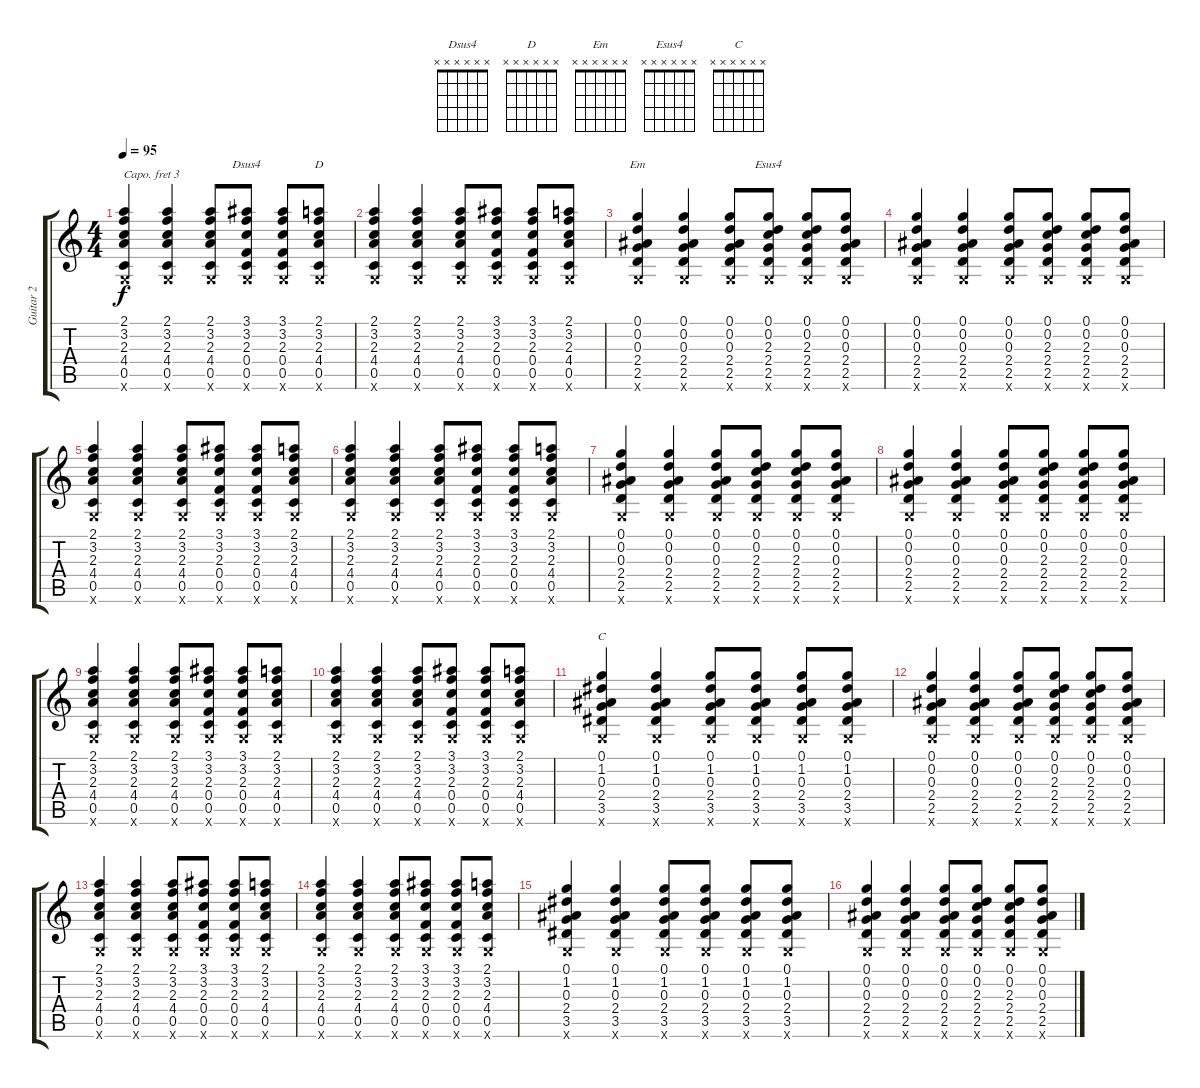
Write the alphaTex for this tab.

\track ("Guitar 2" "Guitar 2") {instrument acousticguitarnylon}
\staff {score tabs}
\capo 3
\tuning (E4 B3 G3 D3 A2 E2) {hide}
\chord ("Dsus4" x x x x x x) {firstfret 0}
\chord ("D" x x x x x x) {firstfret 0}
\chord ("Em" x x x x x x) {firstfret 0}
\chord ("Esus4" x x x x x x) {firstfret 0}
\chord ("C" x x x x x x) {firstfret 0}
\ts (4 4)
\tempo 95
\clef g2
\ks c
(2.1 3.2 2.3 4.4 0.5 0.6{x}).4{dy f} (2.1 3.2 2.3 4.4 0.5 0.6{x}).4 (2.1 3.2 2.3 4.4 0.5 0.6{x}).8 (3.1 3.2 2.3 0.4 0.5 0.6{x}).8{ch "Dsus4"} (3.1 3.2 2.3 0.4 0.5 0.6{x}).8 (2.1 3.2 2.3 4.4 0.5 0.6{x}).8{ch "D"} |
(2.1 3.2 2.3 4.4 0.5 0.6{x}).4 (2.1 3.2 2.3 4.4 0.5 0.6{x}).4 (2.1 3.2 2.3 4.4 0.5 0.6{x}).8 (3.1 3.2 2.3 0.4 0.5 0.6{x}).8 (3.1 3.2 2.3 0.4 0.5 0.6{x}).8 (2.1 3.2 2.3 4.4 0.5 0.6{x}).8 |
(0.1 0.2 0.3 2.4 2.5 0.6{x}).4{ch "Em"} (0.1 0.2 0.3 2.4 2.5 0.6{x}).4 (0.1 0.2 0.3 2.4 2.5 0.6{x}).8 (0.1 0.2 2.3 2.4 2.5 0.6{x}).8{ch "Esus4"} (0.1 0.2 2.3 2.4 2.5 0.6{x}).8 (0.1 0.2 0.3 2.4 2.5 0.6{x}).8 |
(0.1 0.2 0.3 2.4 2.5 0.6{x}).4 (0.1 0.2 0.3 2.4 2.5 0.6{x}).4 (0.1 0.2 0.3 2.4 2.5 0.6{x}).8 (0.1 0.2 2.3 2.4 2.5 0.6{x}).8 (0.1 0.2 2.3 2.4 2.5 0.6{x}).8 (0.1 0.2 0.3 2.4 2.5 0.6{x}).8 |
(2.1 3.2 2.3 4.4 0.5 0.6{x}).4 (2.1 3.2 2.3 4.4 0.5 0.6{x}).4 (2.1 3.2 2.3 4.4 0.5 0.6{x}).8 (3.1 3.2 2.3 0.4 0.5 0.6{x}).8 (3.1 3.2 2.3 0.4 0.5 0.6{x}).8 (2.1 3.2 2.3 4.4 0.5 0.6{x}).8 |
(2.1 3.2 2.3 4.4 0.5 0.6{x}).4 (2.1 3.2 2.3 4.4 0.5 0.6{x}).4 (2.1 3.2 2.3 4.4 0.5 0.6{x}).8 (3.1 3.2 2.3 0.4 0.5 0.6{x}).8 (3.1 3.2 2.3 0.4 0.5 0.6{x}).8 (2.1 3.2 2.3 4.4 0.5 0.6{x}).8 |
(0.1 0.2 0.3 2.4 2.5 0.6{x}).4 (0.1 0.2 0.3 2.4 2.5 0.6{x}).4 (0.1 0.2 0.3 2.4 2.5 0.6{x}).8 (0.1 0.2 2.3 2.4 2.5 0.6{x}).8 (0.1 0.2 2.3 2.4 2.5 0.6{x}).8 (0.1 0.2 0.3 2.4 2.5 0.6{x}).8 |
(0.1 0.2 0.3 2.4 2.5 0.6{x}).4 (0.1 0.2 0.3 2.4 2.5 0.6{x}).4 (0.1 0.2 0.3 2.4 2.5 0.6{x}).8 (0.1 0.2 2.3 2.4 2.5 0.6{x}).8 (0.1 0.2 2.3 2.4 2.5 0.6{x}).8 (0.1 0.2 0.3 2.4 2.5 0.6{x}).8 |
(2.1 3.2 2.3 4.4 0.5 0.6{x}).4 (2.1 3.2 2.3 4.4 0.5 0.6{x}).4 (2.1 3.2 2.3 4.4 0.5 0.6{x}).8 (3.1 3.2 2.3 0.4 0.5 0.6{x}).8 (3.1 3.2 2.3 0.4 0.5 0.6{x}).8 (2.1 3.2 2.3 4.4 0.5 0.6{x}).8 |
(2.1 3.2 2.3 4.4 0.5 0.6{x}).4 (2.1 3.2 2.3 4.4 0.5 0.6{x}).4 (2.1 3.2 2.3 4.4 0.5 0.6{x}).8 (3.1 3.2 2.3 0.4 0.5 0.6{x}).8 (3.1 3.2 2.3 0.4 0.5 0.6{x}).8 (2.1 3.2 2.3 4.4 0.5 0.6{x}).8 |
(0.1 1.2 0.3 2.4 3.5 0.6{x}).4{ch "C"} (0.1 1.2 0.3 2.4 3.5 0.6{x}).4 (0.1 1.2 0.3 2.4 3.5 0.6{x}).8 (0.1 1.2 0.3 2.4 3.5 0.6{x}).8 (0.1 1.2 0.3 2.4 3.5 0.6{x}).8 (0.1 1.2 0.3 2.4 3.5 0.6{x}).8 |
(0.1 0.2 0.3 2.4 2.5 0.6{x}).4 (0.1 0.2 0.3 2.4 2.5 0.6{x}).4 (0.1 0.2 0.3 2.4 2.5 0.6{x}).8 (0.1 0.2 2.3 2.4 2.5 0.6{x}).8 (0.1 0.2 2.3 2.4 2.5 0.6{x}).8 (0.1 0.2 0.3 2.4 2.5 0.6{x}).8 |
(2.1 3.2 2.3 4.4 0.5 0.6{x}).4 (2.1 3.2 2.3 4.4 0.5 0.6{x}).4 (2.1 3.2 2.3 4.4 0.5 0.6{x}).8 (3.1 3.2 2.3 0.4 0.5 0.6{x}).8 (3.1 3.2 2.3 0.4 0.5 0.6{x}).8 (2.1 3.2 2.3 4.4 0.5 0.6{x}).8 |
(2.1 3.2 2.3 4.4 0.5 0.6{x}).4 (2.1 3.2 2.3 4.4 0.5 0.6{x}).4 (2.1 3.2 2.3 4.4 0.5 0.6{x}).8 (3.1 3.2 2.3 0.4 0.5 0.6{x}).8 (3.1 3.2 2.3 0.4 0.5 0.6{x}).8 (2.1 3.2 2.3 4.4 0.5 0.6{x}).8 |
(0.1 1.2 0.3 2.4 3.5 0.6{x}).4 (0.1 1.2 0.3 2.4 3.5 0.6{x}).4 (0.1 1.2 0.3 2.4 3.5 0.6{x}).8 (0.1 1.2 0.3 2.4 3.5 0.6{x}).8 (0.1 1.2 0.3 2.4 3.5 0.6{x}).8 (0.1 1.2 0.3 2.4 3.5 0.6{x}).8 |
(0.1 0.2 0.3 2.4 2.5 0.6{x}).4 (0.1 0.2 0.3 2.4 2.5 0.6{x}).4 (0.1 0.2 0.3 2.4 2.5 0.6{x}).8 (0.1 0.2 2.3 2.4 2.5 0.6{x}).8 (0.1 0.2 2.3 2.4 2.5 0.6{x}).8 (0.1 0.2 0.3 2.4 2.5 0.6{x}).8
